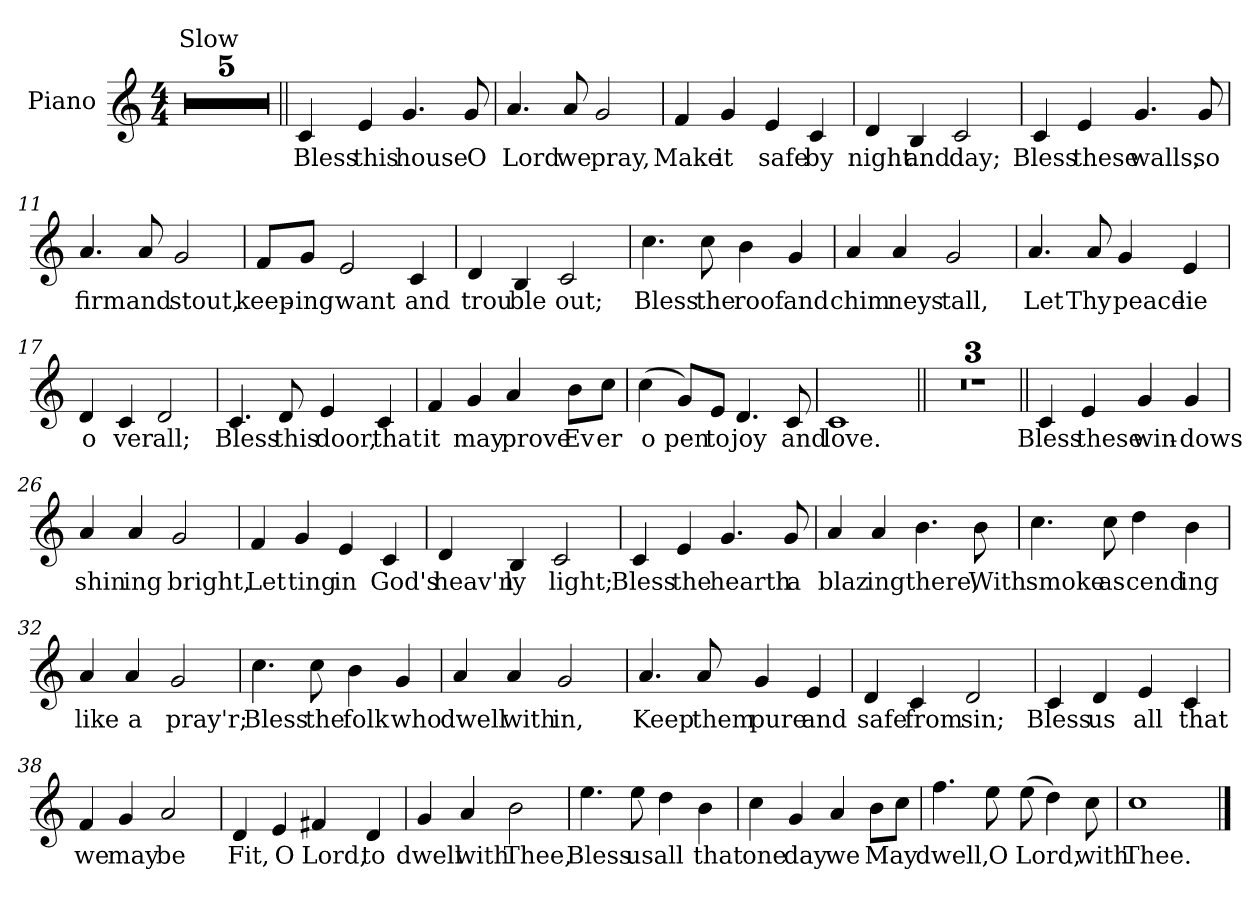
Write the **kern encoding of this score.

**kern	**text
*part1	*part1
*staff1	*staff1
*I"Piano	*
*I'Pno	*
*clefG2	*
*k[]	*
*C:	*
*M4/4	*
*MM64	*
=1	=1
!LO:TX:a:t=Slow	!
1r	.
=2	=2
1r	.
=3	=3
1r	.
=4	=4
1r	.
=5	=5
1r	.
!!LO:LB:g=z
=6||	=6||
4c/	Bless
4e/	this
4.g/	house
8g/	O
=7	=7
4.a/	Lord
8a/	we
2g/	pray,
=8	=8
4f/	Make
4g/	it
4e/	safe
4c/	by
=9	=9
4d/	night
4B/	and
2c/	day;
!!LO:LB:g=z
=10	=10
4c/	Bless
4e/	these
4.g/	walls,
8g/	so
=11	=11
4.a/	firm
8a/	and
2g/	stout,
=12	=12
8f/L	keep-
8g/J	-ing
2e/	want
4c/	and
=13	=13
4d/	trou
4B/	ble
2c/	out;
!!LO:LB:g=z
=14	=14
4.cc\	Bless
8cc\	the
4b\	roof
4g/	and
=15	=15
4a/	chim
4a/	neys
2g/	tall,
=16	=16
4.a/	Let
8a/	Thy
4g/	peace
4e/	lie
=17	=17
4d/	o
4c/	ver
2d/	all;
!!LO:LB:g=z
=18	=18
4.c/	Bless
8d/	this
4e/	door,
4c/	that
=19	=19
4f/	it
4g/	may
4a/	prove
8b\L	Ev
8cc\J	er
=20	=20
(4cc\	o
8g/L)	pen
8e/J	to
4.d/	joy
8c/	and
=21	=21
1c	love.
!!LO:LB:g=z
=22||	=22||
1r	.
=23	=23
1r	.
=24	=24
1r	.
!!LO:LB:g=z
=25||	=25||
4c/	Bless
4e/	these
4g/	win-
4g/	-dows
=26	=26
4a/	shin
4a/	ing
2g/	bright,
=27	=27
4f/	Let
4g/	ting
4e/	in
4c/	God's
=28	=28
4d/	heav'n
4B/	ly
2c/	light;
!!LO:LB:g=z
=29	=29
4c/	Bless
4e/	the
4.g/	hearth
8g/	a
=30	=30
4a/	blaz
4a/	ing
4.b\	there,
8b\	With
=31	=31
4.cc\	smoke
8cc\	as
4dd\	cend
4b\	ing
=32	=32
4a/	like
4a/	a
2g/	pray'r;
!!LO:PB:g=z
=33	=33
4.cc\	Bless
8cc\	the
4b\	folk
4g/	who
=34	=34
4a/	dwell
4a/	with
2g/	in,
=35	=35
4.a/	Keep
8a/	them
4g/	pure
4e/	and
=36	=36
4d/	safe
4c/	from
2d/	sin;
!!LO:LB:g=z
=37	=37
4c/	Bless
4d/	us
4e/	all
4c/	that
=38	=38
4f/	we
4g/	may
2a/	be
=39	=39
4d/	Fit,
4e/	O
4f#X/	Lord,
4d/	to
=40	=40
4g/	dwell
4a/	with
2b\	Thee,
!!LO:LB:g=z
=41	=41
4.ee\	Bless
8ee\	us
4dd\	all
4b\	that
=42	=42
4cc\	one
4g/	day
4a/	we
8b\L	May
8cc\J	.
=43	=43
4.ff\	dwell,
8ee\	O
(8ee\	Lord,
4dd\)	.
8cc\	with
=44	=44
1cc	Thee.
==	==
*-	*-
